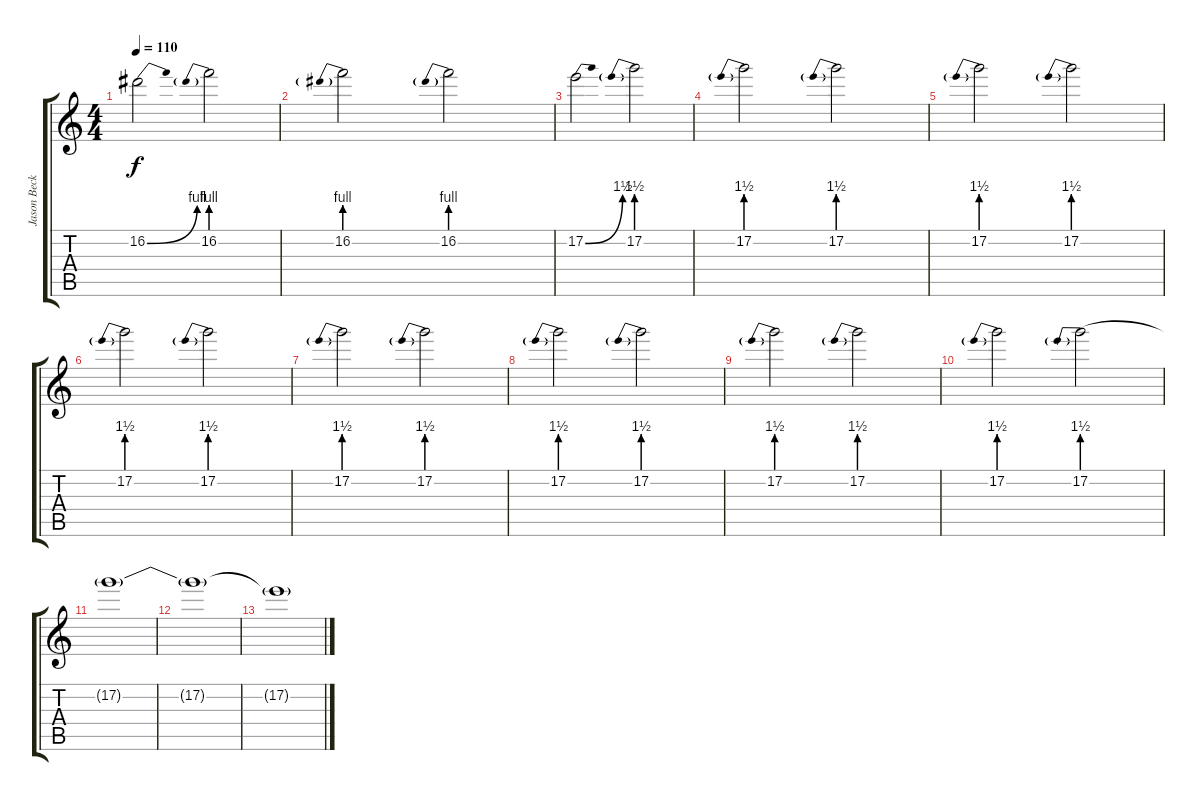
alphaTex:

\track ("Jason Becker" "Jason Beck") {instrument distortionguitar}
\staff {score tabs}
\tuning (E4 B3 G3 D3 A2 E2) {hide}
\ts (4 4)
\tempo 110
\clef g2
\ks c
16.2{be (bend 0 0 60 4)}.2{dy f} 16.2{be (prebend 0 4 60 4)}.2 |
16.2{be (prebend 0 4 60 4)}.2 16.2{be (prebend 0 4 60 4)}.2 |
17.2{be (bend 0 0 60 6)}.2 17.2{be (prebend 0 6 60 6)}.2 |
17.2{be (prebend 0 6 60 6)}.2 17.2{be (prebend 0 6 60 6)}.2 |
17.2{be (prebend 0 6 60 6)}.2 17.2{be (prebend 0 6 60 6)}.2 |
17.2{be (prebend 0 6 60 6)}.2 17.2{be (prebend 0 6 60 6)}.2 |
17.2{be (prebend 0 6 60 6)}.2 17.2{be (prebend 0 6 60 6)}.2 |
17.2{be (prebend 0 6 60 6)}.2 17.2{be (prebend 0 6 60 6)}.2 |
17.2{be (prebend 0 6 60 6)}.2 17.2{be (prebend 0 6 60 6)}.2 |
17.2{be (prebend 0 6 60 6)}.2 17.2{be (prebend 0 6 60 6)}.2 |
17.2{t}.1 |
17.2{t}.1 |
17.2{t}.1
